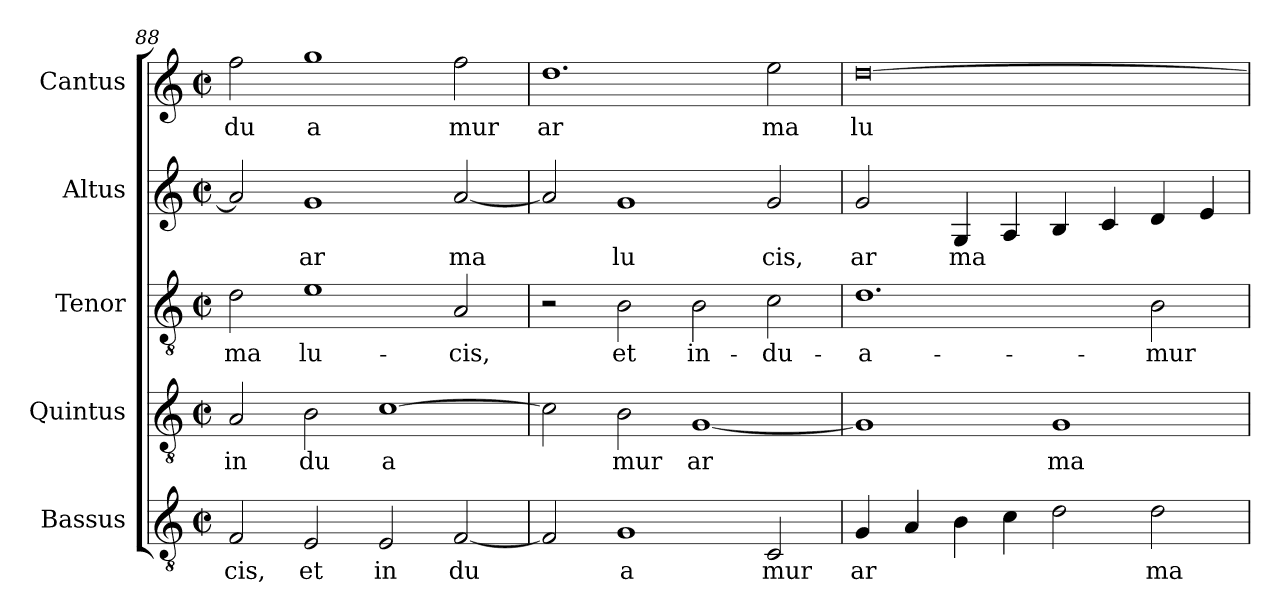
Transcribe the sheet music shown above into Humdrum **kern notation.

**kern	**text	**kern	**text	**kern	**text	**kern	**text	**kern	**text
*part5	*part5	*part4	*part4	*part3	*part3	*part2	*part2	*part1	*part1
*staff5	*staff5	*staff4	*staff4	*staff3	*staff3	*staff2	*staff2	*staff1	*staff1
*I"Bassus	*	*I"Quintus	*	*I"Tenor	*	*I"Altus	*	*I"Cantus	*
*clefGv2	*	*clefGv2	*	*clefGv2	*	*clefG2	*	*clefG2	*
*M2/2	*	*M2/2	*	*M2/2	*	*M2/2	*	*M2/2	*
*met(c|)	*	*met(c|)	*	*met(c|)	*	*met(c|)	*	*met(c|)	*
=88	=88	=88	=88	=88	=88	=88	=88	=88	=88
!	!LO:LY:b:cj	!	!LO:LY:b:cj	!	!LO:LY:b:cj	!	!	!	!LO:LY:b:cj
2F/	cis,	2A/	in	2d\	-ma	2a/]	.	2ff\	du
!	!LO:LY:b:cj	!	!LO:LY:b:cj	!	!LO:LY:b:cj	!	!LO:LY:b:cj	!	!LO:LY:b:cj
2E/	et	2B\	du	1e	lu-	1g	ar	1gg	a
!	!LO:LY:b:cj	!	!LO:LY:b:rj	!	!	!	!	!	!
2E/	in	[>1c	a	.	.	.	.	.	.
!	!LO:LY:b	!	!	!	!LO:LY:b:cj	!	!LO:LY:b	!	!LO:LY:b:cj
[<2F/	du	.	.	2A/	-cis,	[<2a/	ma	2ff\	mur
=89	=89	=89	=89	=89	=89	=89	=89	=89	=89
!	!	!	!	!	!	!	!	!	!LO:LY:b:cj
2F/]	.	2c\]	.	2r	.	2a/]	.	1.dd	ar
!	!LO:LY:b:cj	!	!LO:LY:b:cj	!	!LO:LY:b:cj	!	!LO:LY:b:cj	!	!
1G	a	2B\	mur	2B\	et	1g	lu	.	.
!	!	!	!LO:LY:b:cj	!	!LO:LY:b:cj	!	!	!	!
.	.	[<1G	ar	2B\	in-	.	.	.	.
!	!LO:LY:b:cj	!	!	!	!LO:LY:b:cj	!	!LO:LY:b:cj	!	!LO:LY:b:cj
2C/	mur	.	.	2c\	-du-	2g/	cis,	2ee\	ma
=90	=90	=90	=90	=90	=90	=90	=90	=90	=90
!	!LO:LY:b:cj	!	!	!	!LO:LY:b:cj	!	!LO:LY:b:cj	!	!LO:LY:b:cj
4G/	ar	1G]	.	1.d	-a-	2g/	ar	[>0dd	lu
4A/	.	.	.	.	.	.	.	.	.
!	!	!	!	!	!	!	!LO:LY:b	!	!
4B\	.	.	.	.	.	4G/	ma	.	.
4c\	.	.	.	.	.	4A/	.	.	.
!	!	!	!LO:LY:b:cj	!	!	!	!	!	!
2d\	.	1G	ma	.	.	4B/	.	.	.
.	.	.	.	.	.	4c/	.	.	.
!	!LO:LY:b:cj	!	!	!	!LO:LY:b:cj	!	!	!	!
2d\	ma	.	.	2B\	-mur	4d/	.	.	.
.	.	.	.	.	.	4e/	.	.	.
=	=	=	=	=	=	=	=	=	=
*-	*-	*-	*-	*-	*-	*-	*-	*-	*-
